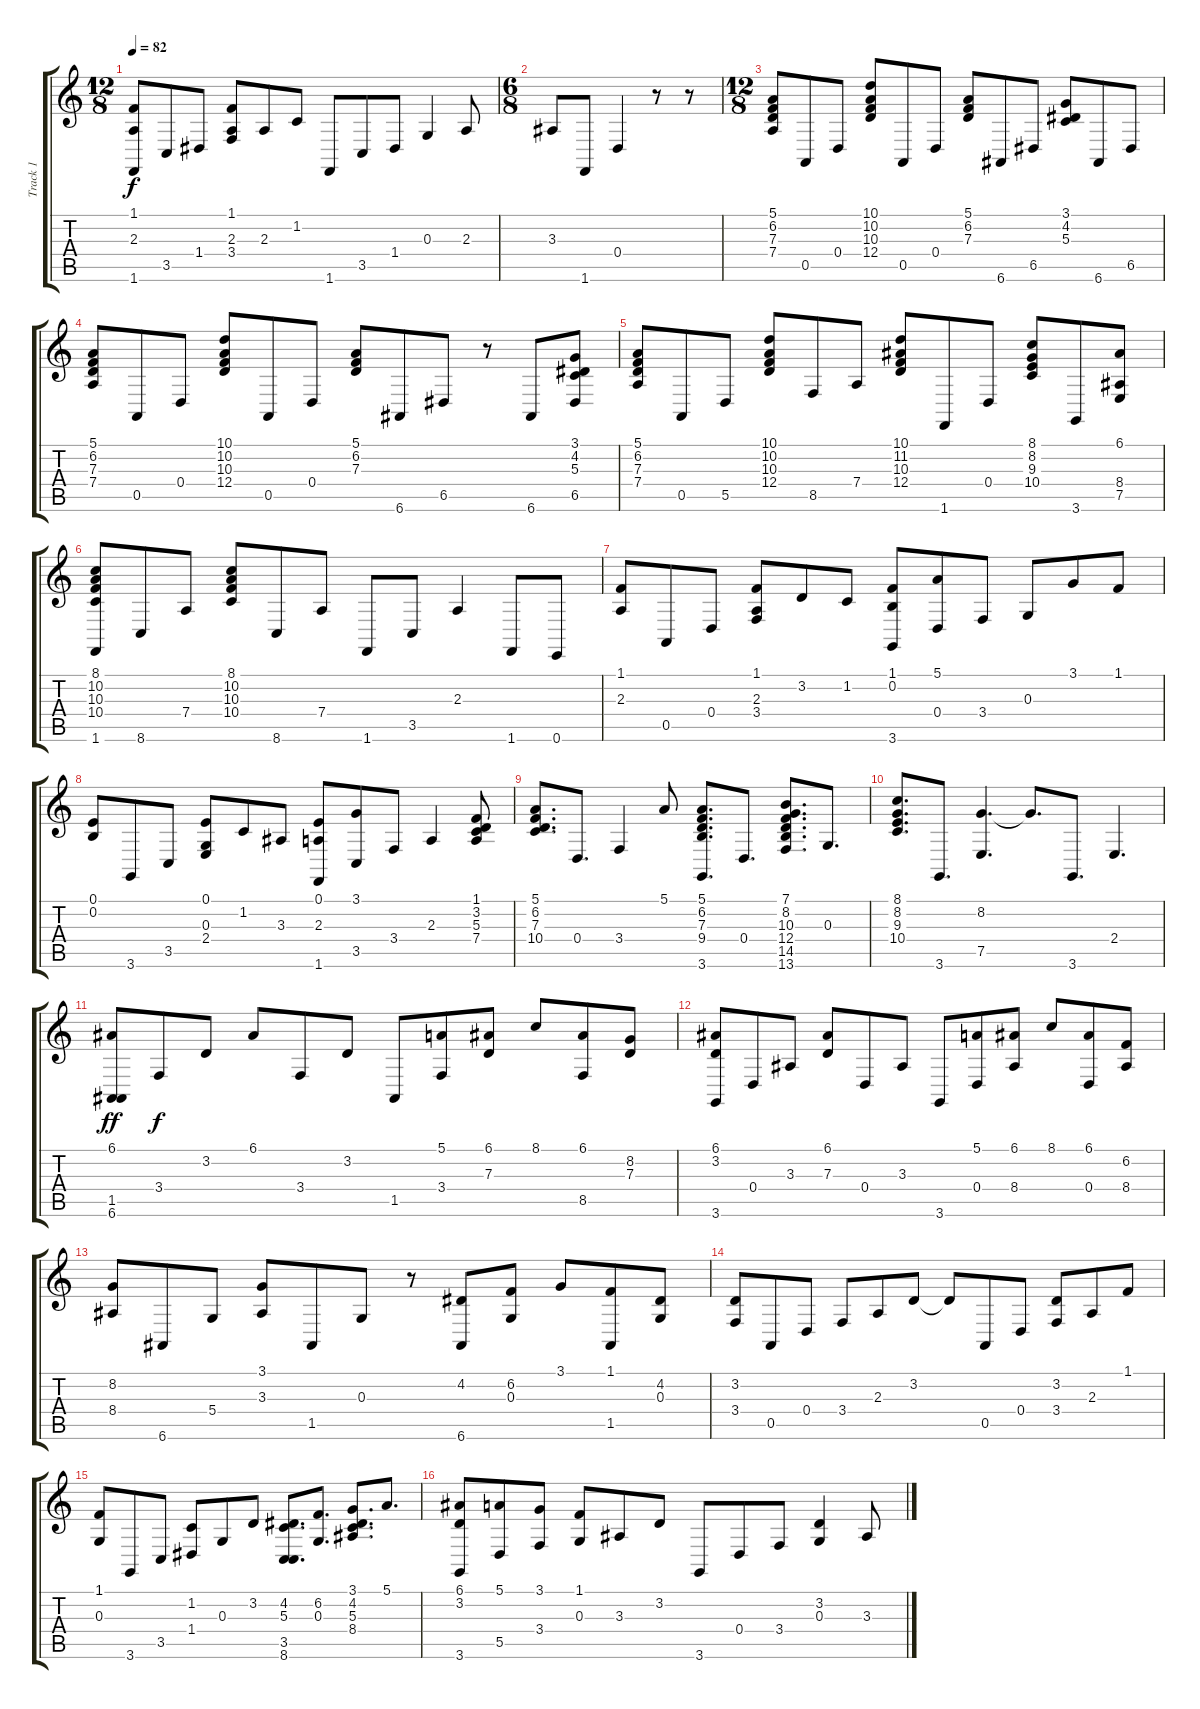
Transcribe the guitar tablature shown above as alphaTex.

\track ("Track 1" "Track 1") {instrument acousticgrandpiano}
\staff {score tabs}
\tuning (E4 B3 G3 D3 A2 E2) {hide}
\ts (12 8)
\tempo 82
\clef g2
\ks c
(1.1 2.3 1.6).8{dy f} 3.5.8 1.4.8 (1.1 2.3 3.4).8 2.3.8 1.2.8 1.6.8 3.5.8 1.4.8 0.3.4 2.3.8 |
\ts (6 8)
3.3.8 1.6.8 0.4.4 r.8 r.8 |
\ts (12 8)
(5.1 6.2 7.3 7.4).8 0.5.8 0.4.8 (10.1 10.2 10.3 12.4).8 0.5.8 0.4.8 (5.1 6.2 7.3).8 6.6.8 6.5.8 (3.1 4.2 5.3).8 6.6.8 6.5.8 |
(5.1 6.2 7.3 7.4).8 0.5.8 0.4.8 (10.1 10.2 10.3 12.4).8 0.5.8 0.4.8 (5.1 6.2 7.3).8 6.6.8 6.5.8 r.8 6.6.8 (3.1 4.2 5.3 6.5).8 |
(5.1 6.2 7.3 7.4).8 0.5.8 5.5.8 (10.1 10.2 10.3 12.4).8 8.5.8 7.4.8 (10.1 11.2 10.3 12.4).8 1.6.8 0.4.8 (8.1 8.2 9.3 10.4).8 3.6.8 (6.1 8.4 7.5).8 |
(8.1 10.2 10.3 10.4 1.6).8 8.6.8 7.4.8 (8.1 10.2 10.3 10.4).8 8.6.8 7.4.8 1.6.8 3.5.8 2.3.4 1.6.8 0.6.8 |
(1.1 2.3).8 0.5.8 0.4.8 (1.1 2.3 3.4).8 3.2.8 1.2.8 (1.1 0.2 3.6).8 (5.1 0.4).8 3.4.8 0.3.8 3.1.8 1.1.8 |
(0.1 0.2).8 3.6.8 3.5.8 (0.1 0.3 2.4).8 1.2.8 3.3.8 (0.1 2.3 1.6).8 (3.1 3.5).8 3.4.8 2.3.4 (1.1 3.2 5.3 7.4).8 |
(5.1 6.2 7.3 10.4).8{d} 0.4.8{d} 3.4.4 5.1.8 (5.1 6.2 7.3 9.4 3.6).8{d} 0.4.8{d} (7.1 8.2 10.3 12.4 14.5 13.6).8{d} 0.3.8{d} |
(8.1 8.2 9.3 10.4).8{d} 3.6.8{d} (8.2 7.5).4{d} 8.2{t}.8{d} 3.6.8{d} 2.4.4{d} |
(6.1 1.5 6.6).8{dy ff} 3.4.8{dy f} 3.2.8 6.1.8 3.4.8 3.2.8 1.5.8 (5.1 3.4).8 (6.1 7.3).8 8.1.8 (6.1 8.5).8 (8.2 7.3).8 |
(6.1 3.2 3.6).8 0.4.8 3.3.8 (6.1 7.3).8 0.4.8 3.3.8 3.6.8 (5.1 0.4).8 (6.1 8.4).8 8.1.8 (6.1 0.4).8 (6.2 8.4).8 |
(8.2 8.4).8 6.6.8 5.4.8 (3.1 3.3).8 1.5.8 0.3.8 r.8 (4.2 6.6).8 (6.2 0.3).8 3.1.8 (1.1 1.5).8 (4.2 0.3).8 |
(3.2 3.4).8 0.5.8 0.4.8 3.4.8 2.3.8 3.2.8 3.2{t}.8 0.5.8 0.4.8 (3.2 3.4).8 2.3.8 1.1.8 |
(1.1 0.3).8 3.6.8 3.5.8 (1.2 1.4).8 0.3.8 3.2.8 (4.2 5.3 3.5 8.6).8{d} (6.2 0.3).8{d} (3.1 4.2 5.3 8.4).8{d} 5.1.8{d} |
(6.1 3.2 3.6).8 (5.1 5.5).8 (3.1 3.4).8 (1.1 0.3).8 3.3.8 3.2.8 3.6.8 0.4.8 3.4.8 (3.2 0.3).4 3.3.8
